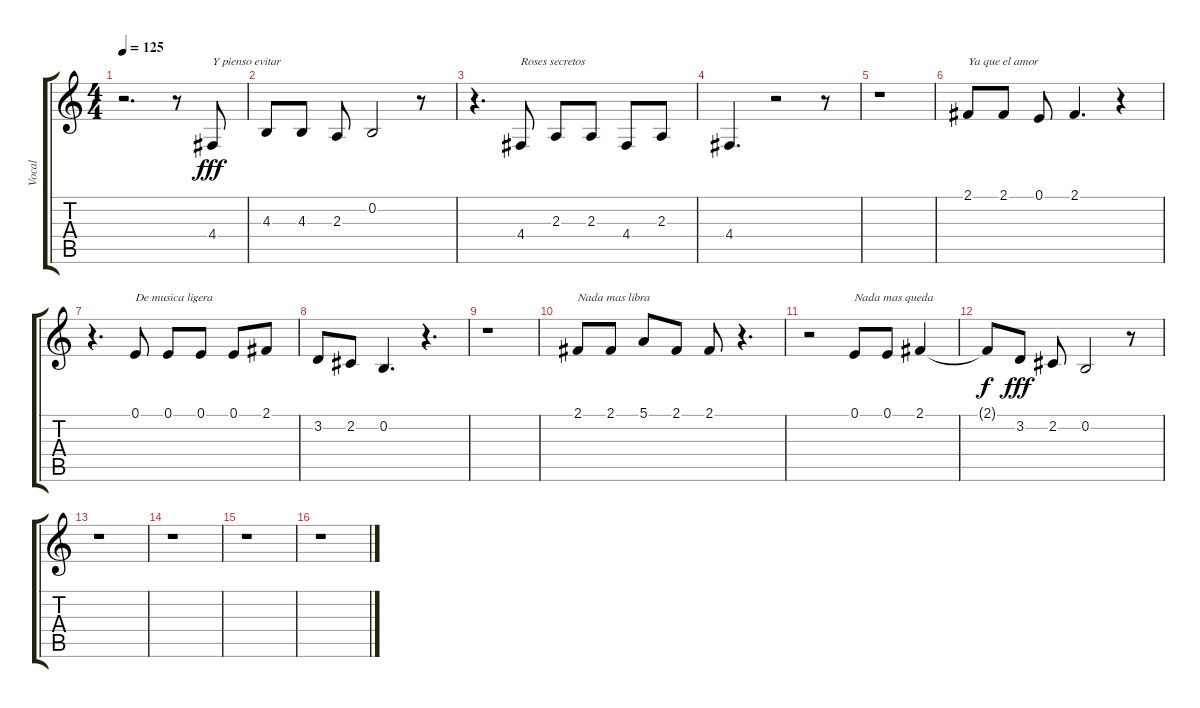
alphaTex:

\track ("Vocal" "Vocal") {instrument synthvoice}
\staff {score tabs}
\tuning (E4 B3 G3 D3 A2 E2) {hide}
\ts (4 4)
\tempo 125
\clef g2
\ks c
r.2{d dy fff} r.8 4.4.8{txt "Y pienso evitar"} |
4.3.8 4.3.8 2.3.8 0.2.2 r.8 |
r.4{d} 4.4.8{txt "Roses secretos"} 2.3.8 2.3.8 4.4.8 2.3.8 |
4.4.4{d} r.2 r.8 |
r.1 |
2.1.8{txt "Ya que el amor"} 2.1.8 0.1.8 2.1.4{d} r.4 |
r.4{d} 0.1.8{txt "De musica ligera"} 0.1.8 0.1.8 0.1.8 2.1.8 |
3.2.8 2.2.8 0.2.4{d} r.4{d} |
r.1 |
2.1.8{txt "Nada mas libra"} 2.1.8 5.1.8 2.1.8 2.1.8 r.4{d} |
r.2 0.1.8{txt "Nada mas queda"} 0.1.8 2.1.4 |
2.1{t}.8{dy f} 3.2.8{dy fff} 2.2.8 0.2.2 r.8 |
r.1 |
r.1 |
r.1 |
r.1
